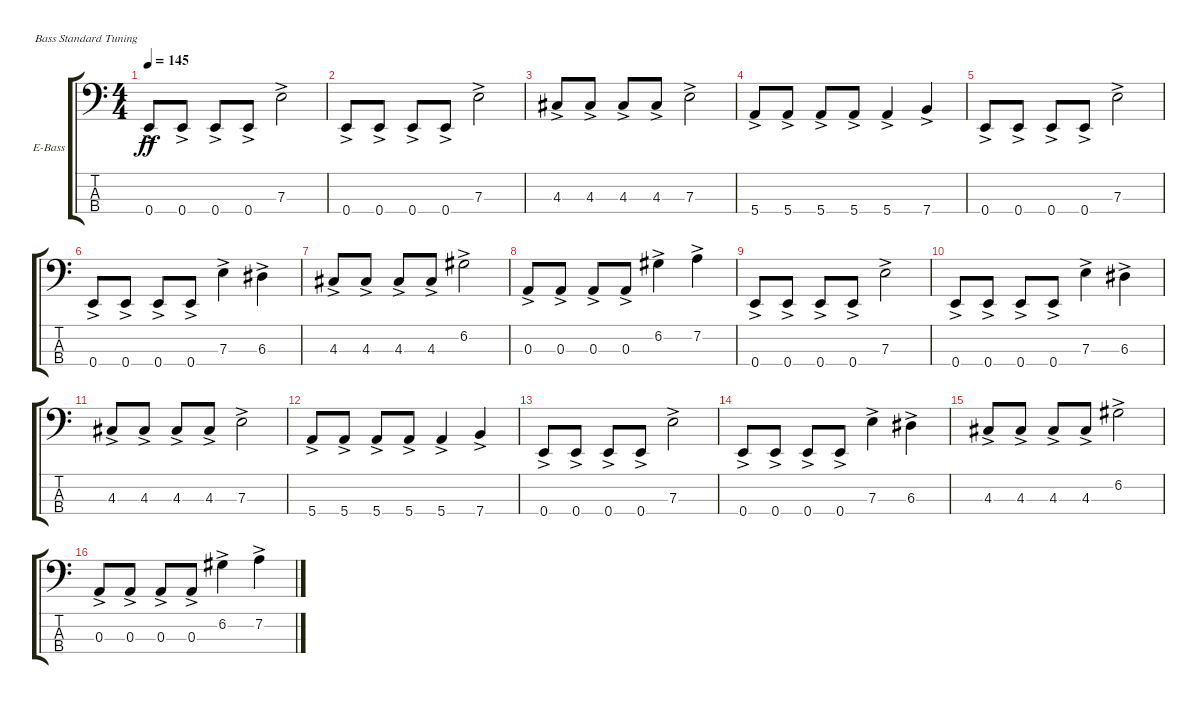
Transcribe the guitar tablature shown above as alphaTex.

\defaultSystemsLayout 4
\bracketExtendMode groupsimilarinstruments
\firstSystemTrackNameOrientation horizontal
\otherSystemsTrackNameOrientation horizontal
\track ("Tom Warren" "E-Bass") {instrument electricbassfinger}
\staff {score tabs}
\tuning (G2 D2 A1 E1)
\ts (4 4)
\tempo 145
\clef f4
\ks c
0.4{ac}.8{dy ff} 0.4{ac}.8 0.4{ac}.8 0.4{ac}.8 7.3{ac}.2 |
0.4{ac}.8 0.4{ac}.8 0.4{ac}.8 0.4{ac}.8 7.3{ac}.2 |
4.3{ac}.8 4.3{ac}.8 4.3{ac}.8 4.3{ac}.8 7.3{ac}.2 |
5.4{ac}.8 5.4{ac}.8 5.4{ac}.8 5.4{ac}.8 5.4{ac}.4 7.4{ac}.4 |
0.4{ac}.8 0.4{ac}.8 0.4{ac}.8 0.4{ac}.8 7.3{ac}.2 |
0.4{ac}.8 0.4{ac}.8 0.4{ac}.8 0.4{ac}.8 7.3{ac}.4 6.3{ac}.4 |
4.3{ac}.8 4.3{ac}.8 4.3{ac}.8 4.3{ac}.8 6.2{ac}.2 |
0.3{ac}.8 0.3{ac}.8 0.3{ac}.8 0.3{ac}.8 6.2{ac}.4 7.2{ac}.4 |
0.4{ac}.8 0.4{ac}.8 0.4{ac}.8 0.4{ac}.8 7.3{ac}.2 |
0.4{ac}.8 0.4{ac}.8 0.4{ac}.8 0.4{ac}.8 7.3{ac}.4 6.3{ac}.4 |
4.3{ac}.8 4.3{ac}.8 4.3{ac}.8 4.3{ac}.8 7.3{ac}.2 |
5.4{ac}.8 5.4{ac}.8 5.4{ac}.8 5.4{ac}.8 5.4{ac}.4 7.4{ac}.4 |
0.4{ac}.8 0.4{ac}.8 0.4{ac}.8 0.4{ac}.8 7.3{ac}.2 |
0.4{ac}.8 0.4{ac}.8 0.4{ac}.8 0.4{ac}.8 7.3{ac}.4 6.3{ac}.4 |
4.3{ac}.8 4.3{ac}.8 4.3{ac}.8 4.3{ac}.8 6.2{ac}.2 |
0.3{ac}.8 0.3{ac}.8 0.3{ac}.8 0.3{ac}.8 6.2{ac}.4 7.2{ac}.4
